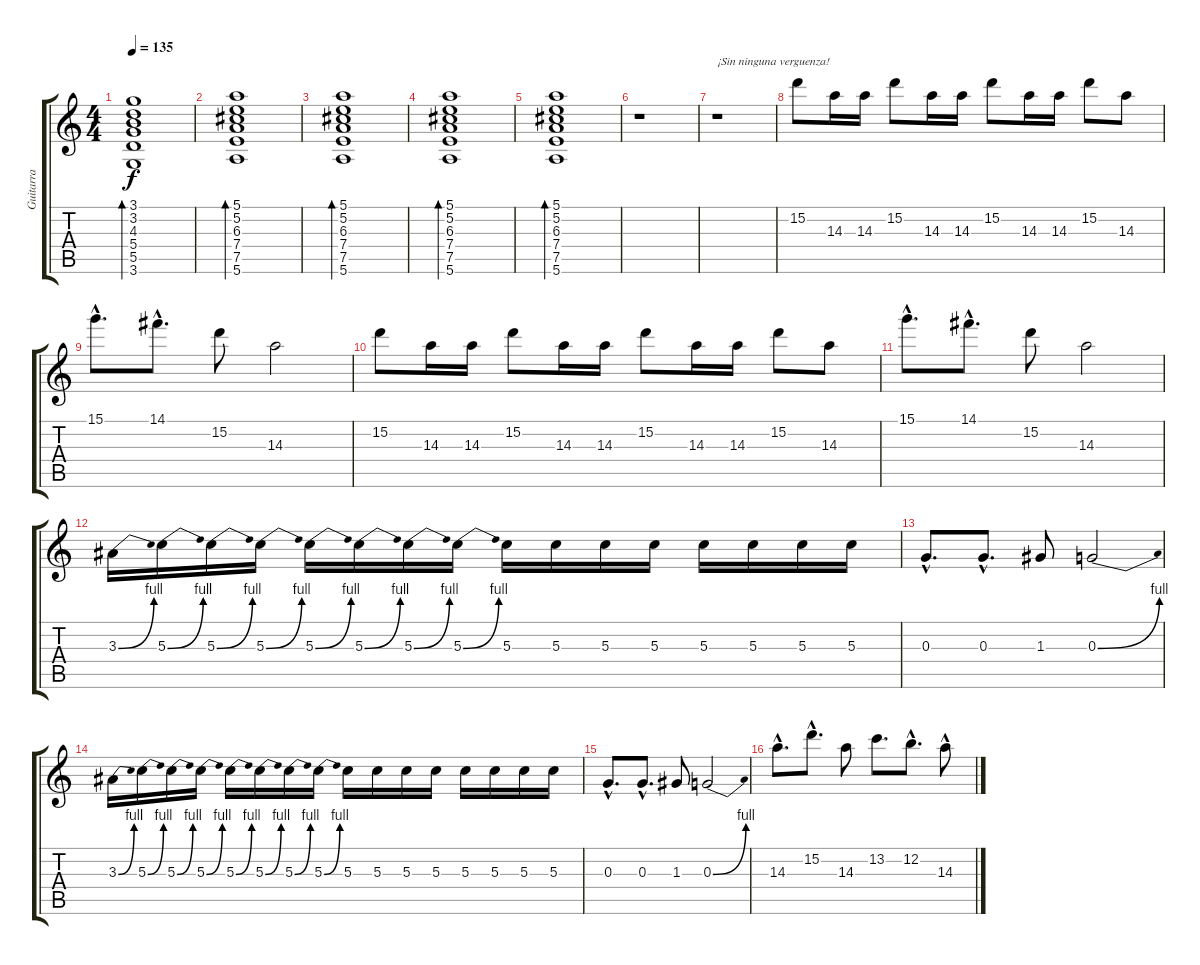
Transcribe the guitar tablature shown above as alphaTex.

\track ("Guitarra" "Guitarra") {instrument electricguitarclean}
\staff {score tabs}
\tuning (E4 B3 G3 D3 A2 E2) {hide}
\ts (4 4)
\tempo 135
\clef g2
\ks c
(3.1 3.2 4.3 5.4 5.5 3.6).1{bd 240 dy f} |
(5.1 5.2 6.3 7.4 7.5 5.6).1{bd 240} |
(5.1 5.2 6.3 7.4 7.5 5.6).1{bd 240} |
(5.1 5.2 6.3 7.4 7.5 5.6).1{bd 240} |
(5.1 5.2 6.3 7.4 7.5 5.6).1{bd 240} |
r.1 |
r.1{txt "¡Sin ninguna verguenza!"} |
15.2.8 14.3.16 14.3.16 15.2.8 14.3.16 14.3.16 15.2.8 14.3.16 14.3.16 15.2.8 14.3.8 |
15.1{hac}.8{d} 14.1{hac}.8{d} 15.2.8 14.3.2 |
15.2.8 14.3.16 14.3.16 15.2.8 14.3.16 14.3.16 15.2.8 14.3.16 14.3.16 15.2.8 14.3.8 |
15.1{hac}.8{d} 14.1{hac}.8{d} 15.2.8 14.3.2 |
3.3{be (bend 0 0 60 4)}.16 5.3{be (bend 0 0 60 4)}.16 5.3{be (bend 0 0 60 4)}.16 5.3{be (bend 0 0 60 4)}.16 5.3{be (bend 0 0 60 4)}.16 5.3{be (bend 0 0 60 4)}.16 5.3{be (bend 0 0 60 4)}.16 5.3{be (bend 0 0 60 4)}.16 5.3.16 5.3.16 5.3.16 5.3.16 5.3.16 5.3.16 5.3.16 5.3.16 |
0.3{hac}.8{d} 0.3{hac}.8{d} 1.3.8 0.3{be (bend 0 0 60 4)}.2 |
3.3{be (bend 0 0 60 4)}.16 5.3{be (bend 0 0 60 4)}.16 5.3{be (bend 0 0 60 4)}.16 5.3{be (bend 0 0 60 4)}.16 5.3{be (bend 0 0 60 4)}.16 5.3{be (bend 0 0 60 4)}.16 5.3{be (bend 0 0 60 4)}.16 5.3{be (bend 0 0 60 4)}.16 5.3.16 5.3.16 5.3.16 5.3.16 5.3.16 5.3.16 5.3.16 5.3.16 |
0.3{hac}.8{d} 0.3{hac}.8{d} 1.3.8 0.3{be (bend 0 0 60 4)}.2 |
14.3{hac}.8{d} 15.2{hac}.8{d} 14.3.8 13.2.8{d} 12.2{hac}.8{d} 14.3{hac}.8
